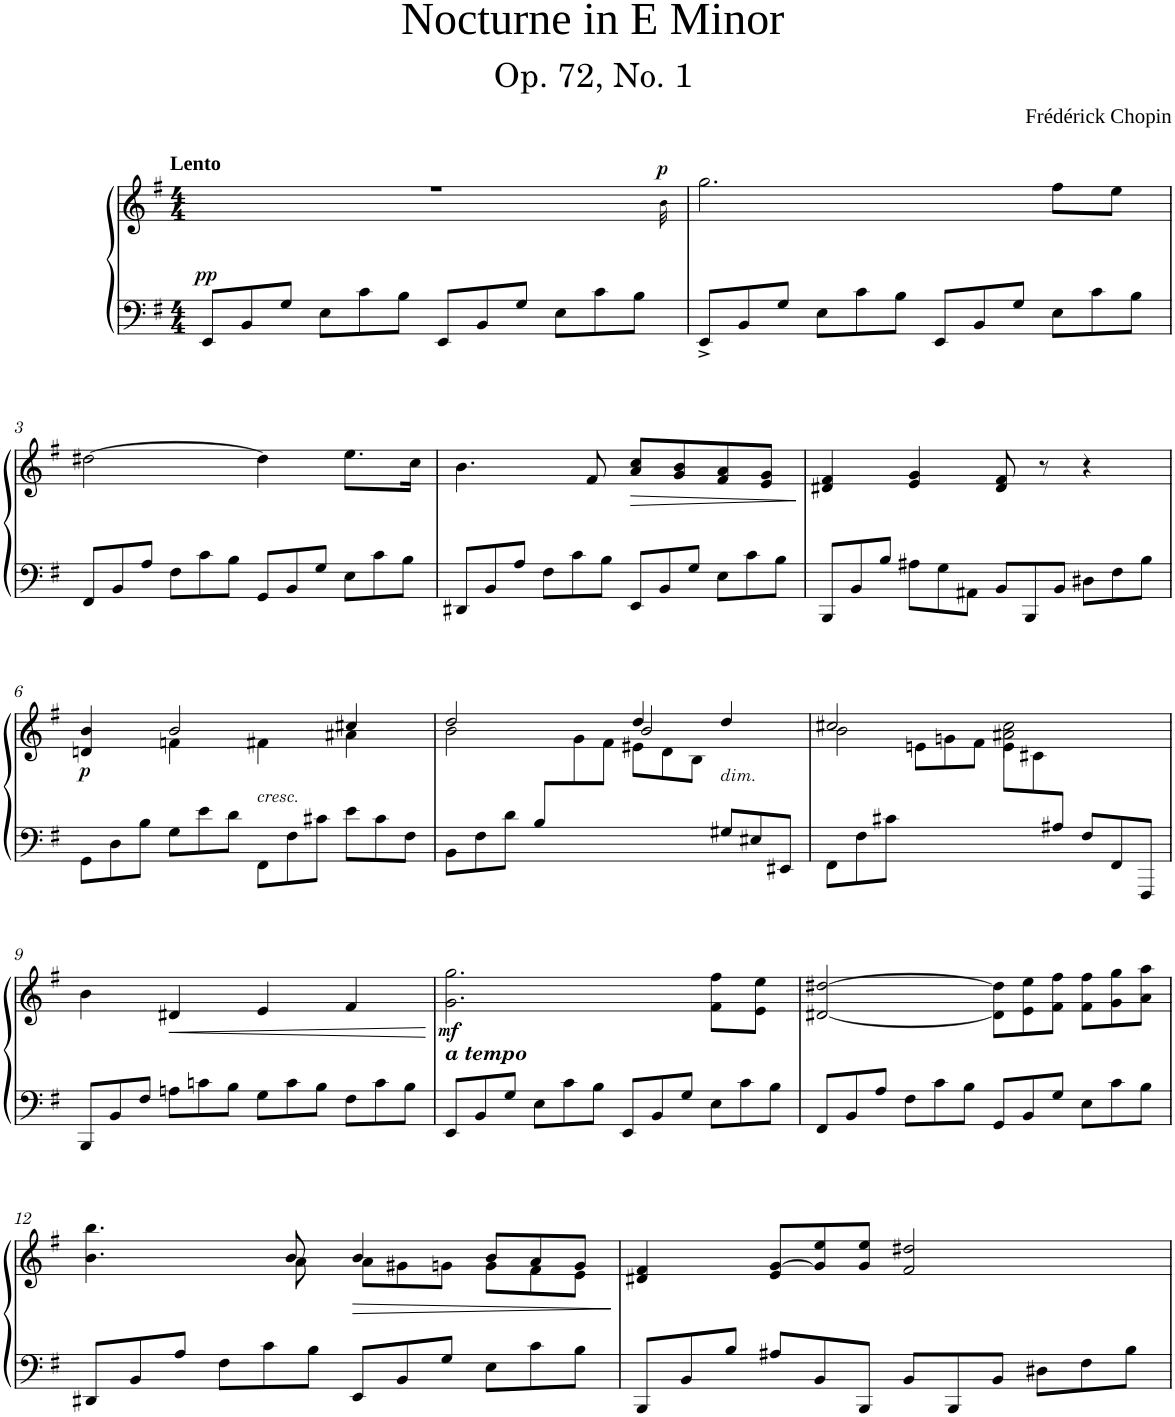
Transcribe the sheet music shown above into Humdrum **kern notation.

**kern	**kern	**dynam
*part1	*part1	*part1
*staff2	*staff1	*staff1/2
*I"Piano	*	*
*I'Pno	*	*
*clefF4	*clefG2	*
*k[f#]	*k[f#]	*
*M4/4	*M4/4	*
*Xbrackettup	*	*
=1	=1	=1
*	*^	*
!	!LO:TX:a:B:t=Lento	!	!
!	!	!	!LO:DY:a=2
12EE^/L	1r	2ryy	pp
12BB/	.	.	.
12G/J	.	.	.
12E\L	.	.	.
12c\	.	.	.
12B\J	.	.	.
12EE^/L	.	4ryy	.
12BB/	.	.	.
12G/J	.	.	.
12E\L	.	8ryy	.
12c\	.	.	.
.	.	16ryy	.
12B\J	.	.	.
.	.	32ryy	.
!	!	!	!LO:DY:a
.	.	32b!\	p
*	*v	*v	*
=2	=2	=2
12EE^/L	2.gg\	.
12BB/	.	.
12G/J	.	.
12E\L	.	.
12c\	.	.
12B\J	.	.
12EE^/L	.	.
12BB/	.	.
12G/J	.	.
12E\L	8ff#\L	.
12c\	.	.
.	8ee\J	.
12B\J	.	.
!!LO:LB:g=z
=3	=3	=3
12FF#^/L	[2dd#X\	.
12BB/	.	.
12A/J	.	.
12F#\L	.	.
12c\	.	.
12B\J	.	.
12GG/L	4dd#\]	.
12BB/	.	.
12G/J	.	.
12E\L	8.ee\L	.
12c\	.	.
12B\J	.	.
.	16cc\Jk	.
=4	=4	=4
12DD#X^/L	4.b\	.
12BB/	.	.
12A/J	.	.
12F#\L	.	.
12c\	.	.
.	8f#/	.
12B\J	.	.
!	!	!LO:HP:b
12EE/L	8a/ 8cc/L	>
12BB/	.	.
.	8g/ 8b/	.
12G/J	.	.
12E\L	8f#/ 8a/	.
12c\	.	.
.	8e/ 8g/J	.
12B\J	.	.
.	.	]
=5	=5	=5
12BBB/L	4d#X/ 4f#/	.
12BB/	.	.
12B/J	.	.
12A#X\L	4e/ 4g/	.
12G\	.	.
12AA#X\J	.	.
12BB/L	8d#/ 8f#/	.
12BBB/	.	.
.	8r	.
12BB/J	.	.
12D#X\L	4r	.
12F#\	.	.
12B\J	.	.
!!LO:LB:g=z
=6	=6	=6
*	*^	*
!	!	!	!LO:DY:b
12GG\L	4dn/ 4b/	4ryy	p
12D\	.	.	.
12B\J	.	.	.
12G\L	2b/	4fn\	.
12e\	.	.	.
12d\J	.	.	.
!LO:TX:a:i:t=cresc.	!	!	!
12FF#^\L	.	4f#X\	.
12F#\	.	.	.
12c#X\J	.	.	.
12e\L	4cc#X/	4a#X\	.
12c#\	.	.	.
12F#\J	.	.	.
=7	=7	=7	=7
*	*	*^	*
12BB\L	2dd/	2b\	3ryy	.
12F#\	.	.	.	.
12d\J	.	.	.	.
12B/L	.	.	.	.
12%5ryy	.	.	12g\	.
.	.	.	12f#\J	.
*	*	*	*Xbrackettup	*
.	4dd/	2b/	12e#X\L	.
.	.	.	12d\	.
.	.	.	12B\J	.
!	!LO:TX:b:i:t=dim.	!	!	!
12G#X/L	4dd/	.	4ryy	.
12E#X/	.	.	.	.
12EE#X/J	.	.	.	.
=8	=8	=8	=8	=8
12FF#\L	2cc#X/	2b\	4ryy	.
12F#\	.	.	.	.
12c#X\J	.	.	.	.
4ryy	.	.	12en\L	.
.	.	.	12gn\	.
.	.	.	12f#\J	.
6ryy	2a#X\ 2cc#\	2ryy	12e\L	.
.	.	.	12c#X\	.
12A#X/J	.	.	3ryy	.
12F#/L	.	.	.	.
12FF#/	.	.	.	.
12FFF#^/J	.	.	.	.
*	*v	*v	*v	*
!!LO:LB:g=z
=9	=9	=9
12BBB/L	4b\	.
12BB/	.	.
12F#/J	.	.
!	!	!LO:HP:b
12An\L	4d#X/	<
12cn\	.	.
12B\J	.	.
12G\L	4e/	.
12c\	.	.
12B\J	.	.
12F#\L	4f#/	.
12c\	.	.
12B\J	.	.
.	.	[
=10	=10	=10
!	!LO:TX:b:Bi:t=a tempo	!
!	!	!LO:DY:b
12EE/L	2.g\ 2.gg\	mf
12BB/	.	.
12G/J	.	.
12E\L	.	.
12c\	.	.
12B\J	.	.
12EE/L	.	.
12BB/	.	.
12G/J	.	.
12E\L	8f#\ 8ff#\L	.
12c\	.	.
.	8e\ 8ee\J	.
12B\J	.	.
=11	=11	=11
12FF#^/L	[2d#X/ [2dd#X/	.
12BB/	.	.
12A/J	.	.
12F#\L	.	.
12c\	.	.
12B\J	.	.
12GG/L	12d#\] 12dd#\]L	.
12BB/	12e\ 12ee\	.
12G/J	12f#\ 12ff#\J	.
12E\L	12f#\ 12ff#\L	.
12c\	12g\ 12gg\	.
12B\J	12a\ 12aa\J	.
!!LO:LB:g=z
=12	=12	=12
*	*^	*
12DD#X/L	4.b\ 4.bb\	4.ryy	.
12BB/	.	.	.
12A/J	.	.	.
12F#\L	.	.	.
12c\	.	.	.
.	8b/	8a\	.
12B\J	.	.	.
!	!	!	!LO:HP:b
12EE/L	4b/	12a\L	>
12BB/	.	12g#X\	.
12G/J	.	12gn\J	.
12E\L	12b/L	12g\L	.
12c\	12a/	12f#\	.
12B\J	12g/J	12e\J	.
*	*v	*v	*
.	.	]
=13	=13	=13
12BBB/L	4d#X/ 4f#/	.
12BB/	.	.
12B/J	.	.
12A#X/L	12e/ [12g/L	.
12BB/	12g/] 12ee/	.
12BBB/J	12g/ 12ee/J	.
12BB/L	2f#/ 2dd#X/	.
12BBB/	.	.
12BB/J	.	.
12D#X\L	.	.
12F#\	.	.
12B\J	.	.
=	=	=
*-	*-	*-
